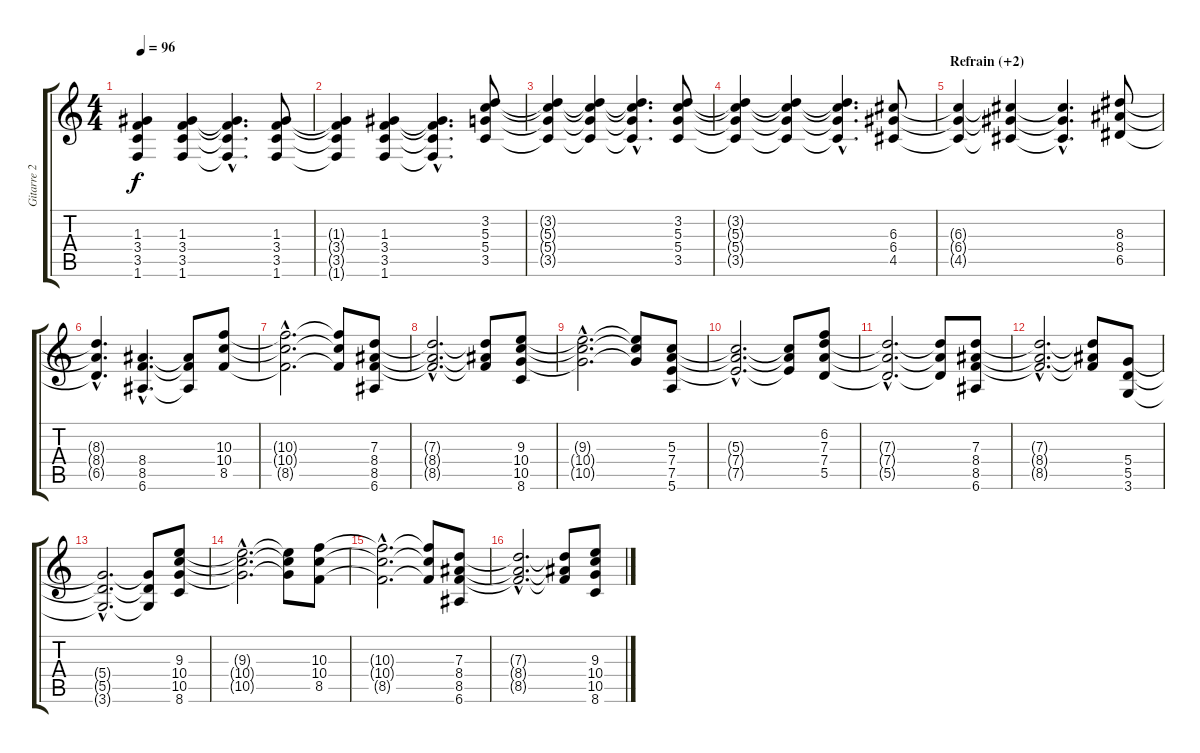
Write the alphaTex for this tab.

\track ("Gitarre 2" "Gitarre 2") {instrument overdrivenguitar}
\staff {score tabs}
\tuning (E4 B3 G3 D3 A2 E2) {hide}
\ts (4 4)
\tempo 96
\clef g2
\ks c
(1.3{t} 3.4{t} 3.5{t} 1.6{t}).4{dy f} (1.3 3.4 3.5 1.6).4 (1.3{hac t} 3.4{hac t} 3.5{hac t} 1.6{hac t}).4{d} (1.3 3.4 3.5 1.6).8 |
(1.3{t} 3.4{t} 3.5{t} 1.6{t}).4 (1.3 3.4 3.5 1.6).4 (1.3{hac t} 3.4{hac t} 3.5{hac t} 1.6{hac t}).4{d} (3.2 5.3 5.4 3.5).8 |
(3.2{t} 5.3{t} 5.4{t} 3.5{t}).4 (3.2{t} 5.3{t} 5.4{t} 3.5{t}).4 (3.2{hac t} 5.3{hac t} 5.4{hac t} 3.5{hac t}).4{d} (3.2 5.3 5.4 3.5).8 |
(3.2{t} 5.3{t} 5.4{t} 3.5{t}).4 (3.2{t} 5.3{t} 5.4{t} 3.5{t}).4 (3.2{hac t} 5.3{hac t} 5.4{hac t} 3.5{hac t}).4{d} (6.3 6.4 4.5).8 |
\section ("" "Refrain (+2)")
(6.3{t} 6.4{t} 4.5{t}).4 (6.3{t} 6.4{t} 4.5{t}).4 (6.3{hac t} 6.4{hac t} 4.5{hac t}).4{d} (8.3 8.4 6.5).8 |
(8.3{hac t} 8.4{hac t} 6.5{hac t}).4{d} (8.4{hac} 8.5{hac} 6.6{hac}).4{d} (8.4{t} 8.5{t} 6.6{t}).8 (10.3 10.4 8.5).8 |
(10.3{hac t} 10.4{hac t} 8.5{hac t}).2{d} (10.3{t} 10.4{t} 8.5{t}).8 (7.3 8.4 8.5 6.6).8 |
(7.3{hac t} 8.4{hac t} 8.5{hac t}).2{d} (7.3{t} 8.4{t} 8.5{t}).8 (9.3 10.4 10.5 8.6).8 |
(9.3{hac t} 10.4{hac t} 10.5{hac t}).2{d} (9.3{t} 10.4{t} 10.5{t}).8 (5.3 7.4 7.5 5.6).8 |
(5.3{hac t} 7.4{hac t} 7.5{hac t}).2{d} (5.3{t} 7.4{t} 7.5{t}).8 (6.2 7.3 7.4 5.5).8 |
(7.3{hac t} 7.4{hac t} 5.5{hac t}).2{d} (7.3{t} 7.4{t} 5.5{t}).8 (7.3 8.4 8.5 6.6).8 |
(7.3{hac t} 8.4{hac t} 8.5{hac t}).2{d} (7.3{t} 8.4{t} 8.5{t}).8 (5.4 5.5 3.6).8 |
(5.4{hac t} 5.5{hac t} 3.6{hac t}).2{d} (5.4{t} 5.5{t} 3.6{t}).8 (9.3 10.4 10.5 8.6).8 |
(9.3{hac t} 10.4{hac t} 10.5{hac t}).2{d} (9.3{t} 10.4{t} 10.5{t}).8 (10.3 10.4 8.5).8 |
(10.3{hac t} 10.4{hac t} 8.5{hac t}).2{d} (10.3{t} 10.4{t} 8.5{t}).8 (7.3 8.4 8.5 6.6).8 |
(7.3{hac t} 8.4{hac t} 8.5{hac t}).2{d} (7.3{t} 8.4{t} 8.5{t}).8 (9.3 10.4 10.5 8.6).8
